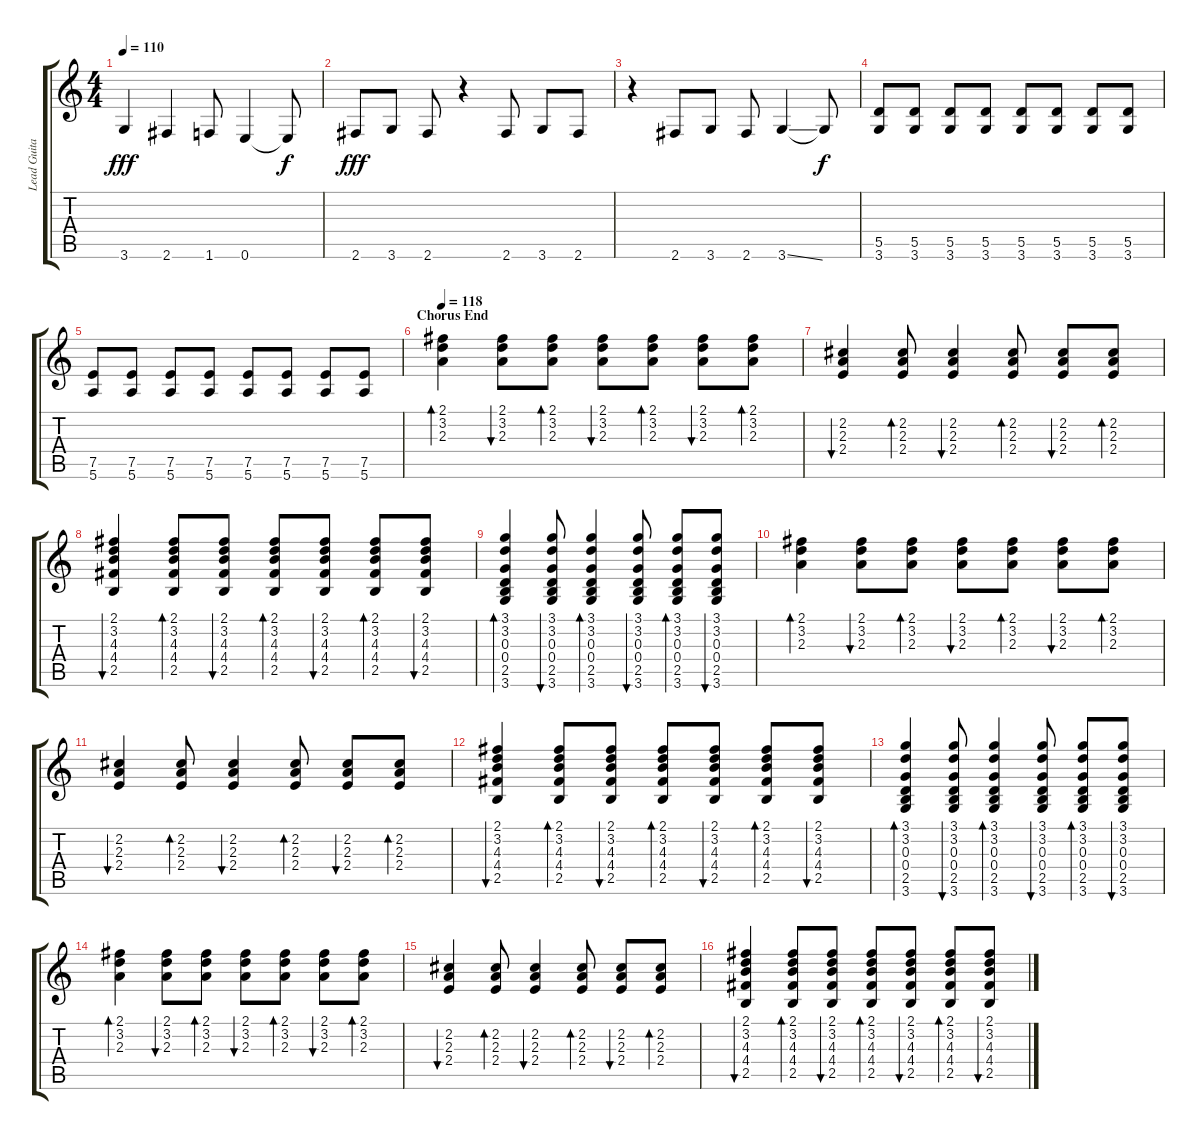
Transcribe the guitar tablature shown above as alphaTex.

\track ("Lead Guitar / Björn" "Lead Guita") {instrument electricguitarclean}
\staff {score tabs}
\tuning (E4 B3 G3 D3 A2 E2) {hide}
\ts (4 4)
\tempo 110
\clef g2
\ks c
3.6.4{dy fff} 2.6.4 1.6.8 0.6.4 0.6{t}.8{dy f} |
2.6.8{dy fff} 3.6.8 2.6.8 r.4 2.6.8 3.6.8 2.6.8 |
r.4 2.6.8 3.6.8 2.6.8 3.6{ss}.4 3.6{t}.8{dy f} |
(5.5 3.6).8{volume 10 instrument electricguitarclean} (5.5 3.6).8 (5.5 3.6).8 (5.5 3.6).8 (5.5 3.6).8{volume 12} (5.5 3.6).8 (5.5 3.6).8 (5.5 3.6).8 |
(7.5 5.6).8{volume 14} (7.5 5.6).8 (7.5 5.6).8 (7.5 5.6).8 (7.5 5.6).8{volume 16} (7.5 5.6).8 (7.5 5.6).8 (7.5 5.6).8 |
\section ("" "Chorus End")
\tempo 118
(2.1 3.2 2.3).4{bd 60} (2.1 3.2 2.3).8{bu 60} (2.1 3.2 2.3).8{bd 60} (2.1 3.2 2.3).8{bu 60} (2.1 3.2 2.3).8{bd 60} (2.1 3.2 2.3).8{bu 60} (2.1 3.2 2.3).8{bd 60} |
(2.2 2.3 2.4).4{bu 60} (2.2 2.3 2.4).8{bd 60} (2.2 2.3 2.4).4{bu 60} (2.2 2.3 2.4).8{bd 60} (2.2 2.3 2.4).8{bu 60} (2.2 2.3 2.4).8{bd 60} |
(2.1 3.2 4.3 4.4 2.5).4{bu 60} (2.1 3.2 4.3 4.4 2.5).8{bd 60} (2.1 3.2 4.3 4.4 2.5).8{bu 60} (2.1 3.2 4.3 4.4 2.5).8{bd 60} (2.1 3.2 4.3 4.4 2.5).8{bu 60} (2.1 3.2 4.3 4.4 2.5).8{bd 60} (2.1 3.2 4.3 4.4 2.5).8{bu 60} |
(3.1 3.2 0.3 0.4 2.5 3.6).4{bd 60} (3.1 3.2 0.3 0.4 2.5 3.6).8{bu 60} (3.1 3.2 0.3 0.4 2.5 3.6).4{bd 60} (3.1 3.2 0.3 0.4 2.5 3.6).8{bu 60} (3.1 3.2 0.3 0.4 2.5 3.6).8{bd 60} (3.1 3.2 0.3 0.4 2.5 3.6).8{bu 60} |
(2.1 3.2 2.3).4{bd 60} (2.1 3.2 2.3).8{bu 60} (2.1 3.2 2.3).8{bd 60} (2.1 3.2 2.3).8{bu 60} (2.1 3.2 2.3).8{bd 60} (2.1 3.2 2.3).8{bu 60} (2.1 3.2 2.3).8{bd 60} |
(2.2 2.3 2.4).4{bu 60} (2.2 2.3 2.4).8{bd 60} (2.2 2.3 2.4).4{bu 60} (2.2 2.3 2.4).8{bd 60} (2.2 2.3 2.4).8{bu 60} (2.2 2.3 2.4).8{bd 60} |
(2.1 3.2 4.3 4.4 2.5).4{bu 60} (2.1 3.2 4.3 4.4 2.5).8{bd 60} (2.1 3.2 4.3 4.4 2.5).8{bu 60} (2.1 3.2 4.3 4.4 2.5).8{bd 60} (2.1 3.2 4.3 4.4 2.5).8{bu 60} (2.1 3.2 4.3 4.4 2.5).8{bd 60} (2.1 3.2 4.3 4.4 2.5).8{bu 60} |
(3.1 3.2 0.3 0.4 2.5 3.6).4{bd 60} (3.1 3.2 0.3 0.4 2.5 3.6).8{bu 60} (3.1 3.2 0.3 0.4 2.5 3.6).4{bd 60} (3.1 3.2 0.3 0.4 2.5 3.6).8{bu 60} (3.1 3.2 0.3 0.4 2.5 3.6).8{bd 60} (3.1 3.2 0.3 0.4 2.5 3.6).8{bu 60} |
(2.1 3.2 2.3).4{bd 60} (2.1 3.2 2.3).8{bu 60} (2.1 3.2 2.3).8{bd 60} (2.1 3.2 2.3).8{bu 60} (2.1 3.2 2.3).8{bd 60} (2.1 3.2 2.3).8{bu 60} (2.1 3.2 2.3).8{bd 60} |
(2.2 2.3 2.4).4{bu 60} (2.2 2.3 2.4).8{bd 60} (2.2 2.3 2.4).4{bu 60} (2.2 2.3 2.4).8{bd 60} (2.2 2.3 2.4).8{bu 60} (2.2 2.3 2.4).8{bd 60} |
(2.1 3.2 4.3 4.4 2.5).4{bu 60} (2.1 3.2 4.3 4.4 2.5).8{bd 60} (2.1 3.2 4.3 4.4 2.5).8{bu 60} (2.1 3.2 4.3 4.4 2.5).8{bd 60} (2.1 3.2 4.3 4.4 2.5).8{bu 60} (2.1 3.2 4.3 4.4 2.5).8{bd 60} (2.1 3.2 4.3 4.4 2.5).8{bu 60}
